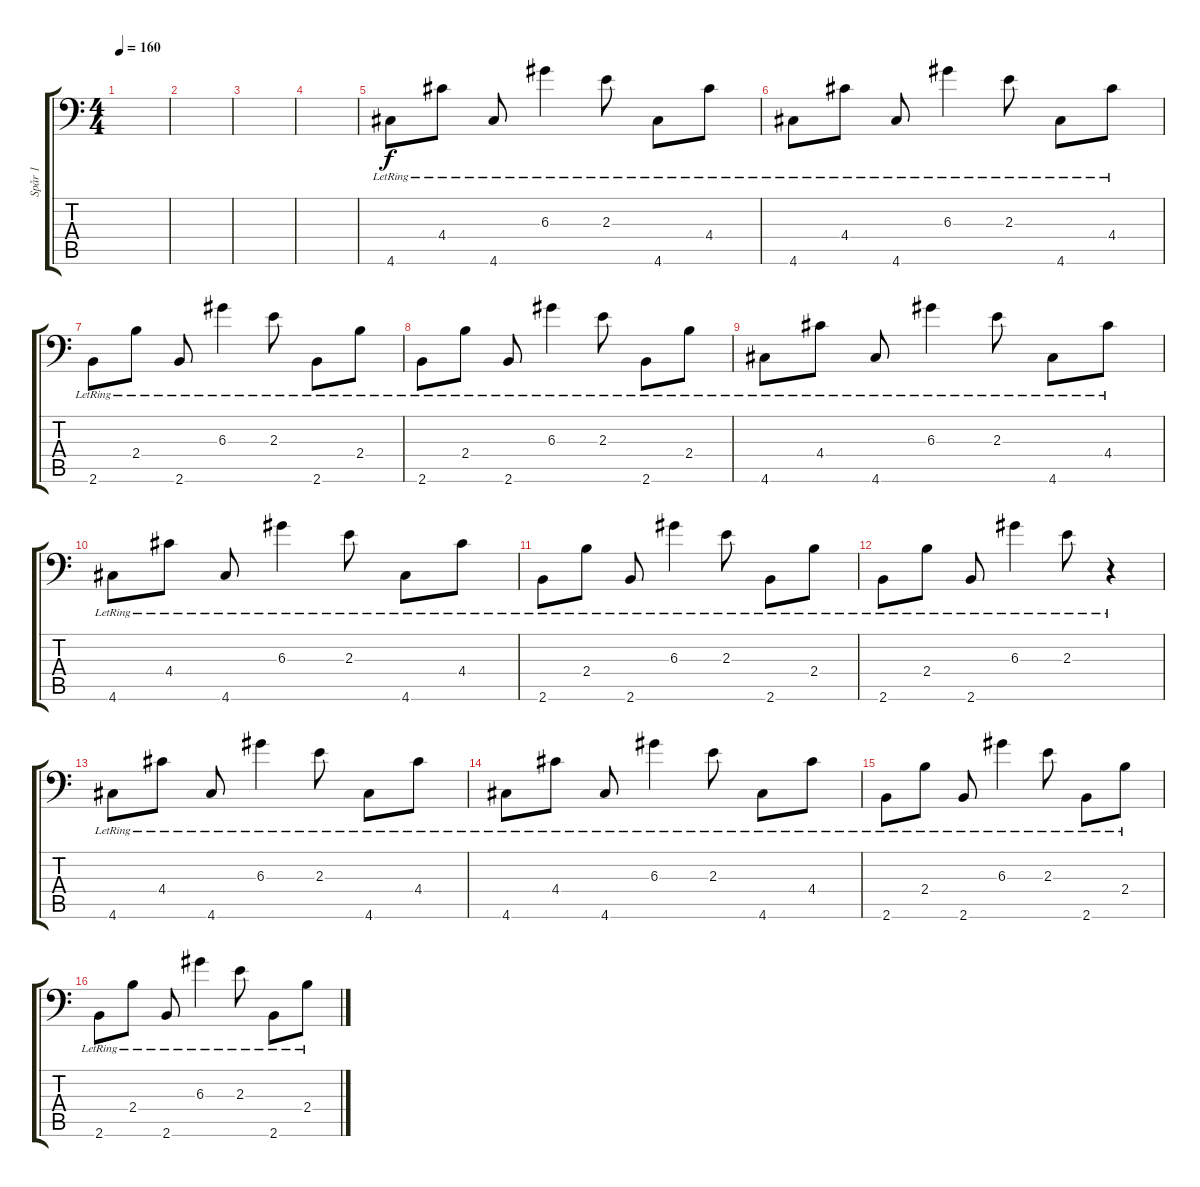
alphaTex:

\track ("Spår 1" "Spår 1") {instrument electricguitarclean}
\staff {score tabs}
\tuning (B3 Gb3 D3 A2 E2 A1) {hide}
\ts (4 4)
\tempo 160
\clef f4
\ks c
|
|
|
|
4.6{lr}.8 4.4{lr}.8 4.6{lr}.8 6.3{lr}.4 2.3{lr}.8 4.6{lr}.8 4.4{lr}.8 |
4.6{lr}.8 4.4{lr}.8 4.6{lr}.8 6.3{lr}.4 2.3{lr}.8 4.6{lr}.8 4.4{lr}.8 |
2.6{lr}.8 2.4{lr}.8 2.6{lr}.8 6.3{lr}.4 2.3{lr}.8 2.6{lr}.8 2.4{lr}.8 |
2.6{lr}.8 2.4{lr}.8 2.6{lr}.8 6.3{lr}.4 2.3{lr}.8 2.6{lr}.8 2.4{lr}.8 |
4.6{lr}.8 4.4{lr}.8 4.6{lr}.8 6.3{lr}.4 2.3{lr}.8 4.6{lr}.8 4.4{lr}.8 |
4.6{lr}.8 4.4{lr}.8 4.6{lr}.8 6.3{lr}.4 2.3{lr}.8 4.6{lr}.8 4.4{lr}.8 |
2.6{lr}.8 2.4{lr}.8 2.6{lr}.8 6.3{lr}.4 2.3{lr}.8 2.6{lr}.8 2.4{lr}.8 |
2.6{lr}.8 2.4{lr}.8 2.6{lr}.8 6.3{lr}.4 2.3{lr}.8 r.4 |
4.6{lr}.8 4.4{lr}.8 4.6{lr}.8 6.3{lr}.4 2.3{lr}.8 4.6{lr}.8 4.4{lr}.8 |
4.6{lr}.8 4.4{lr}.8 4.6{lr}.8 6.3{lr}.4 2.3{lr}.8 4.6{lr}.8 4.4{lr}.8 |
2.6{lr}.8 2.4{lr}.8 2.6{lr}.8 6.3{lr}.4 2.3{lr}.8 2.6{lr}.8 2.4{lr}.8 |
2.6{lr}.8 2.4{lr}.8 2.6{lr}.8 6.3{lr}.4 2.3{lr}.8 2.6{lr}.8 2.4{lr}.8
